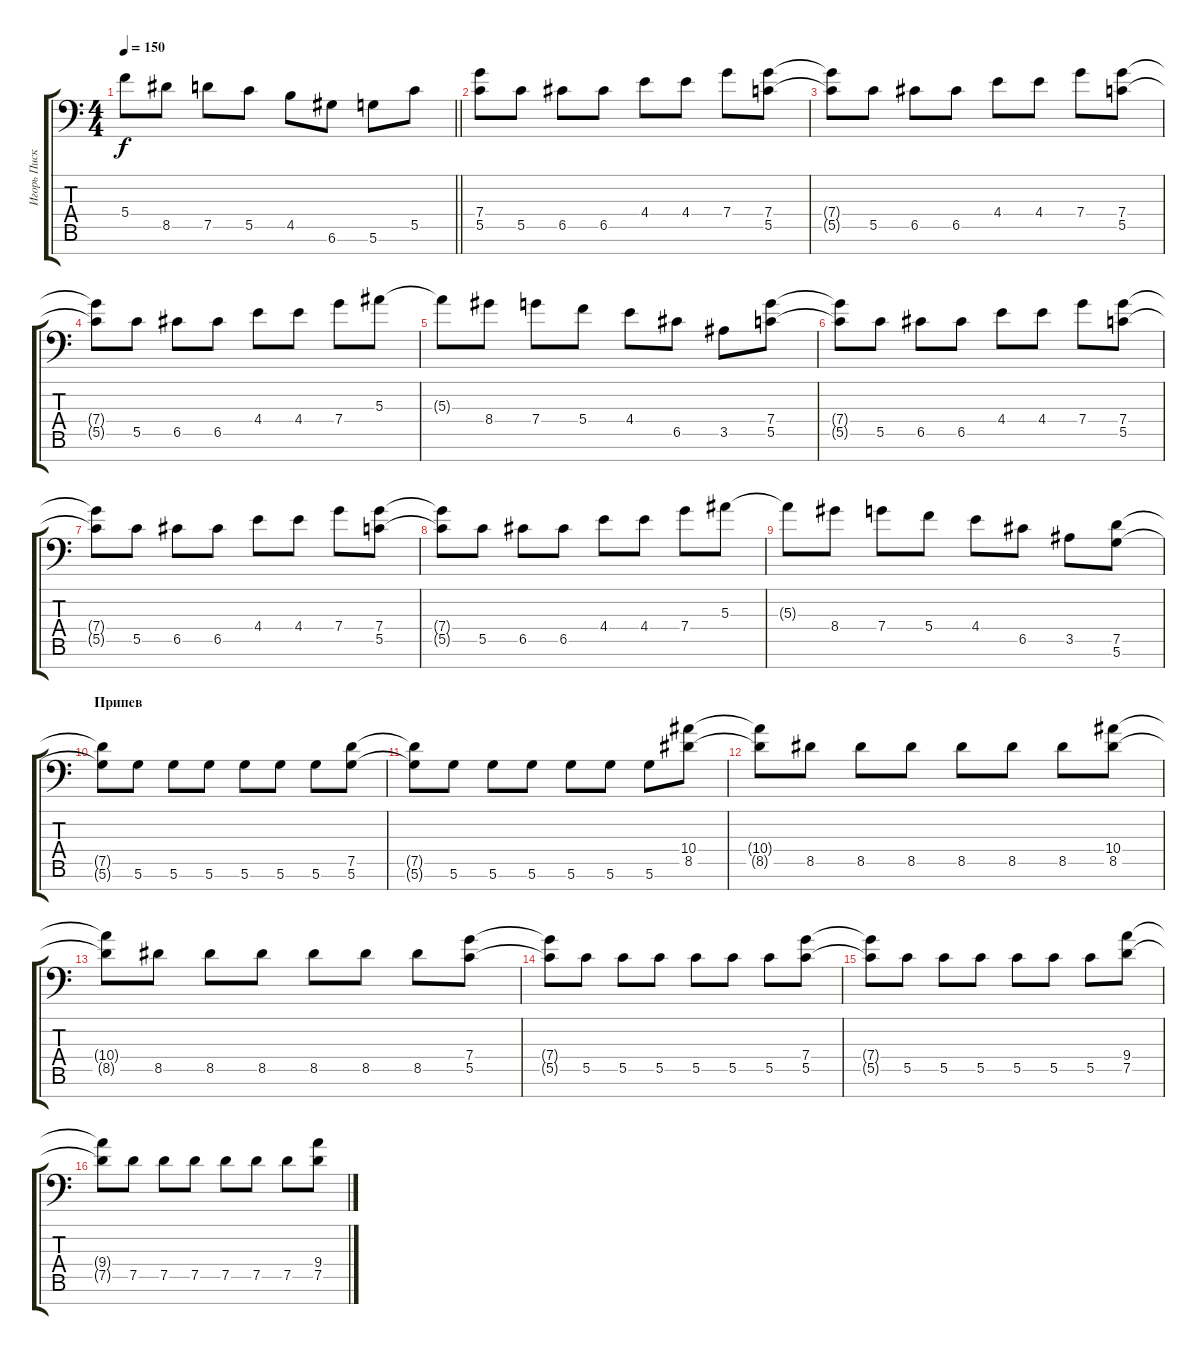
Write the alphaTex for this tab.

\track ("Игорь Пискарёв" "Игорь Писк") {instrument overdrivenguitar}
\staff {score tabs}
\tuning (D4 A3 F3 C3 G2 D2 A1) {hide}
\ts (4 4)
\tempo 150
\clef f4
\barLineRight lightlight
\ks c
5.4{t}.8{dy f} 8.5.8 7.5.8 5.5.8 4.5.8 6.6.8 5.6.8 5.5.8 |
(7.4 5.5).8 5.5.8 6.5.8 6.5.8 4.4.8 4.4.8 7.4.8 (7.4 5.5).8 |
(7.4{t} 5.5{t}).8 5.5.8 6.5.8 6.5.8 4.4.8 4.4.8 7.4.8 (7.4 5.5).8 |
(7.4{t} 5.5{t}).8 5.5.8 6.5.8 6.5.8 4.4.8 4.4.8 7.4.8 5.3.8 |
5.3{t}.8 8.4.8 7.4.8 5.4.8 4.4.8 6.5.8 3.5.8 (7.4 5.5).8 |
(7.4{t} 5.5{t}).8 5.5.8 6.5.8 6.5.8 4.4.8 4.4.8 7.4.8 (7.4 5.5).8 |
(7.4{t} 5.5{t}).8 5.5.8 6.5.8 6.5.8 4.4.8 4.4.8 7.4.8 (7.4 5.5).8 |
(7.4{t} 5.5{t}).8 5.5.8 6.5.8 6.5.8 4.4.8 4.4.8 7.4.8 5.3.8 |
5.3{t}.8 8.4.8 7.4.8 5.4.8 4.4.8 6.5.8 3.5.8 (7.5 5.6).8 |
\section ("" "Припев")
(7.5{t} 5.6{t}).8 5.6.8 5.6.8 5.6.8 5.6.8 5.6.8 5.6.8 (7.5 5.6).8 |
(7.5{t} 5.6{t}).8 5.6.8 5.6.8 5.6.8 5.6.8 5.6.8 5.6.8 (10.4 8.5).8 |
(10.4{t} 8.5{t}).8 8.5.8 8.5.8 8.5.8 8.5.8 8.5.8 8.5.8 (10.4 8.5).8 |
(10.4{t} 8.5{t}).8 8.5.8 8.5.8 8.5.8 8.5.8 8.5.8 8.5.8 (7.4 5.5).8 |
(7.4{t} 5.5{t}).8 5.5.8 5.5.8 5.5.8 5.5.8 5.5.8 5.5.8 (7.4 5.5).8 |
(7.4{t} 5.5{t}).8 5.5.8 5.5.8 5.5.8 5.5.8 5.5.8 5.5.8 (9.4 7.5).8 |
(9.4{t} 7.5{t}).8 7.5.8 7.5.8 7.5.8 7.5.8 7.5.8 7.5.8 (9.4 7.5).8
